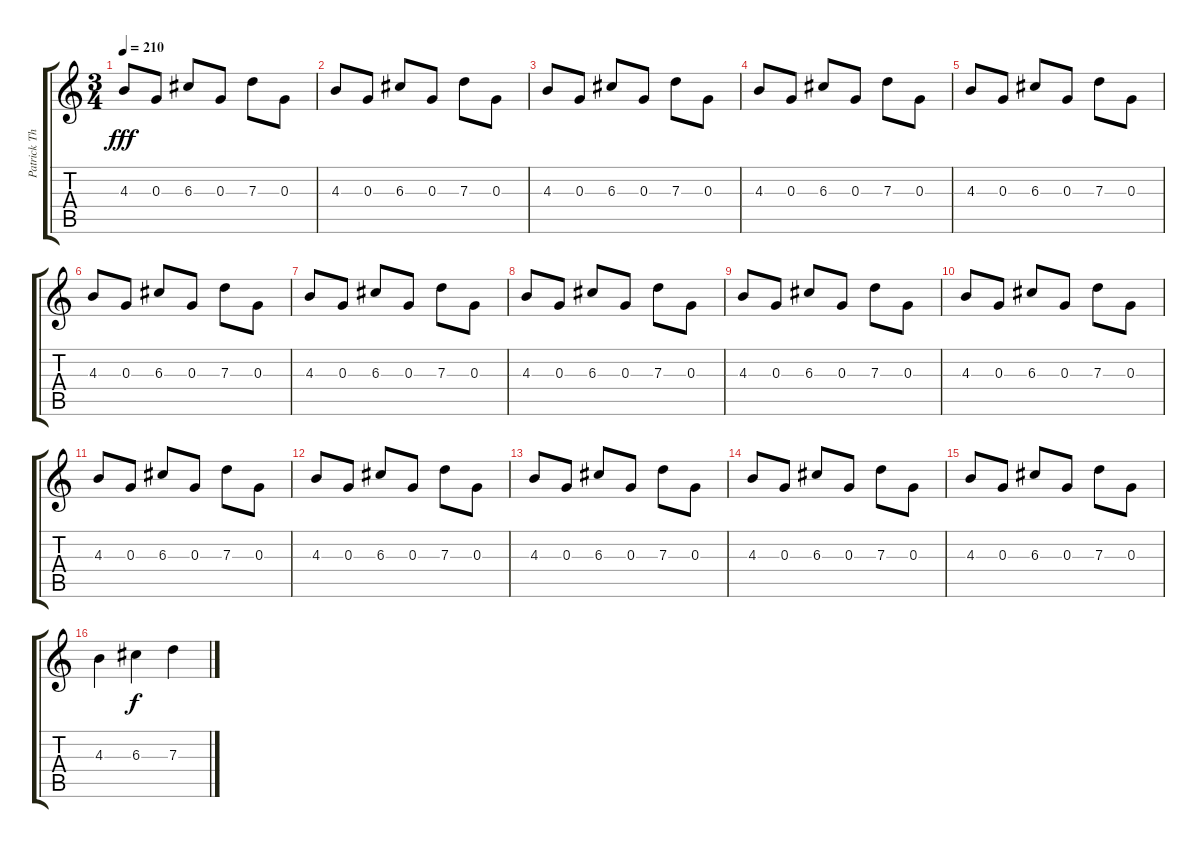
\track ("Patrick Thompson - Lead Guitar" "Patrick Th") {instrument distortionguitar}
\staff {score tabs}
\tuning (E4 B3 G3 D3 A2 D2) {hide}
\ts (3 4)
\tempo 210
\clef g2
\ks c
4.3.8{dy fff} 0.3.8 6.3.8 0.3.8 7.3.8 0.3.8 |
4.3.8 0.3.8 6.3.8 0.3.8 7.3.8 0.3.8 |
4.3.8 0.3.8 6.3.8 0.3.8 7.3.8 0.3.8 |
4.3.8 0.3.8 6.3.8 0.3.8 7.3.8 0.3.8 |
4.3.8 0.3.8 6.3.8 0.3.8 7.3.8 0.3.8 |
4.3.8 0.3.8 6.3.8 0.3.8 7.3.8 0.3.8 |
4.3.8 0.3.8 6.3.8 0.3.8 7.3.8 0.3.8 |
4.3.8 0.3.8 6.3.8 0.3.8 7.3.8 0.3.8 |
4.3.8 0.3.8 6.3.8 0.3.8 7.3.8 0.3.8 |
4.3.8 0.3.8 6.3.8 0.3.8 7.3.8 0.3.8 |
4.3.8 0.3.8 6.3.8 0.3.8 7.3.8 0.3.8 |
4.3.8 0.3.8 6.3.8 0.3.8 7.3.8 0.3.8 |
4.3.8 0.3.8 6.3.8 0.3.8 7.3.8 0.3.8 |
4.3.8 0.3.8 6.3.8 0.3.8 7.3.8 0.3.8 |
4.3.8 0.3.8 6.3.8 0.3.8 7.3.8 0.3.8 |
4.3.4 6.3.4{dy f} 7.3.4
